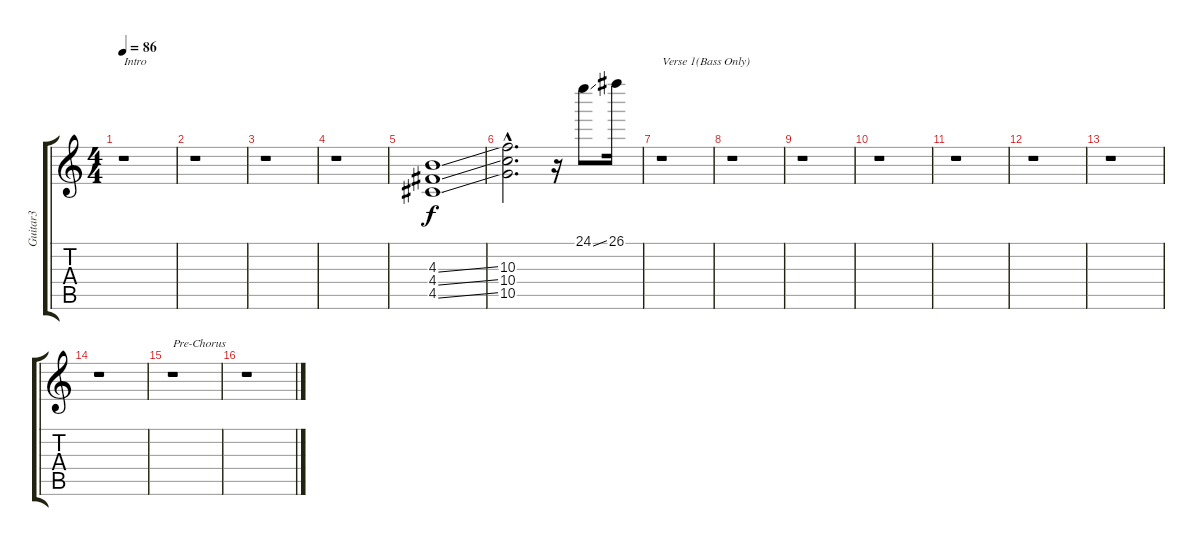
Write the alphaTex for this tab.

\track ("Guitar3" "Guitar3") {instrument overdrivenguitar}
\staff {score tabs}
\tuning (E4 B3 G3 D3 A2 D2) {hide}
\ts (4 4)
\tempo 86
\clef g2
\ks c
r.1{txt "Intro" dy f instrument overdrivenguitar} |
r.1 |
r.1 |
r.1 |
(4.3{ss} 4.4{ss} 4.5{ss}).1 |
(10.3{hac} 10.4{hac} 10.5{hac}).2{d} r.16 24.1{ss}.8 26.1.16 |
r.1{txt "Verse 1(Bass Only)"} |
r.1 |
r.1 |
r.1 |
r.1 |
r.1 |
r.1 |
r.1 |
r.1{txt "Pre-Chorus"} |
r.1
